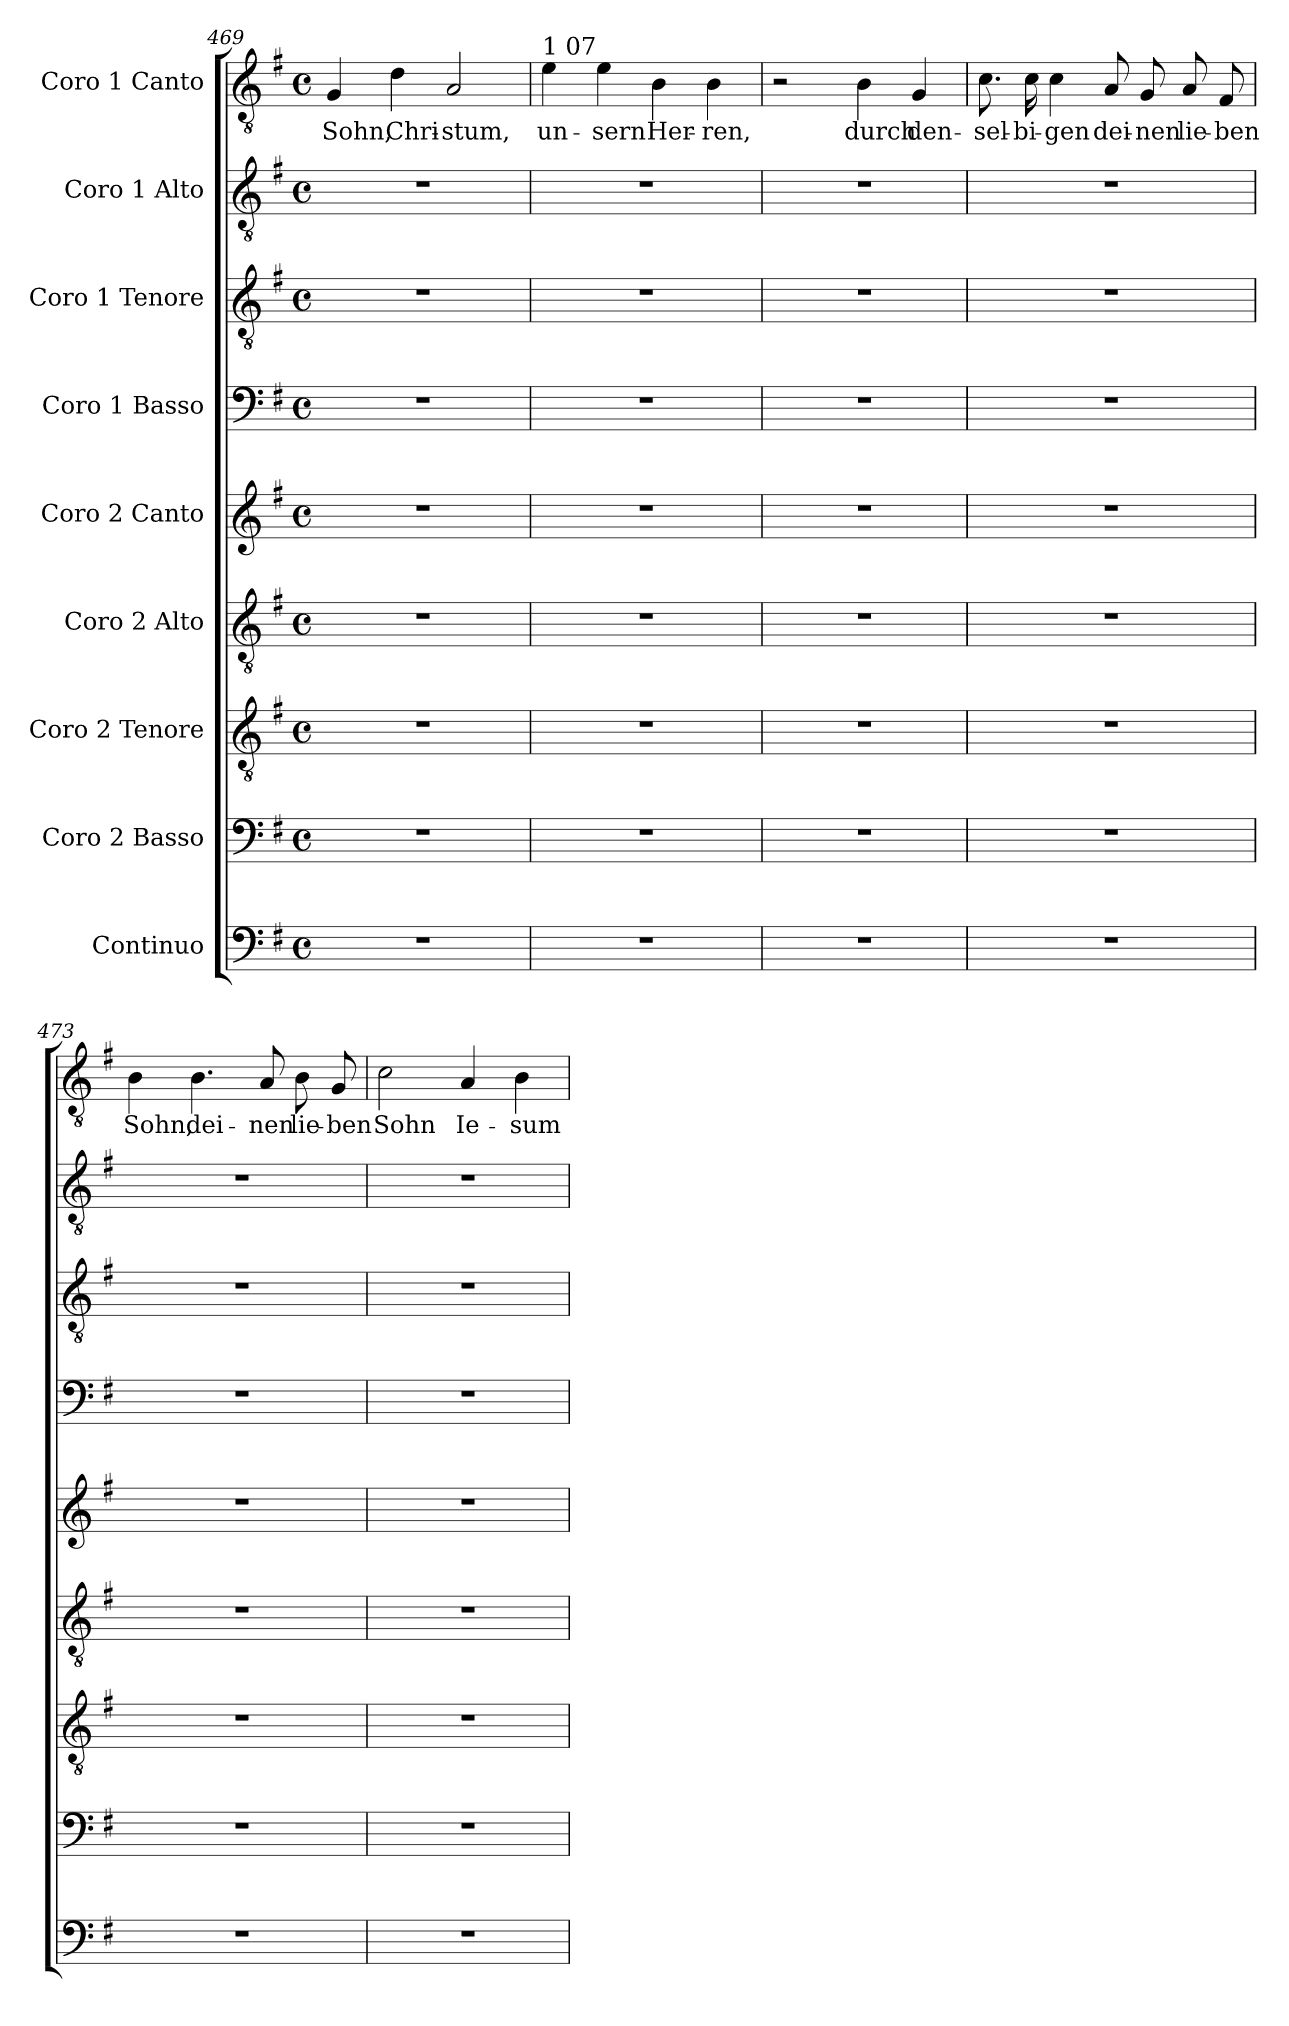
**kern	**kern	**kern	**kern	**kern	**kern	**kern	**kern	**kern	**text
*part9	*part8	*part7	*part6	*part5	*part4	*part3	*part2	*part1	*part1
*staff9	*staff8	*staff7	*staff6	*staff5	*staff4	*staff3	*staff2	*staff1	*staff1
*I"Continuo	*I"Coro 2  Basso	*I"Coro 2  Tenore	*I"Coro 2  Alto	*I"Coro 2  Canto	*I"Coro 1  Basso	*I"Coro 1  Tenore	*I"Coro 1  Alto	*I"Coro 1  Canto	*
*clefF4	*clefF4	*clefGv2	*clefGv2	*clefG2	*clefF4	*clefGv2	*clefGv2	*clefGv2	*
*k[f#]	*k[f#]	*k[f#]	*k[f#]	*k[f#]	*k[f#]	*k[f#]	*k[f#]	*k[f#]	*
*G:	*G:	*G:	*G:	*G:	*G:	*G:	*G:	*G:	*
*M4/4	*M4/4	*M4/4	*M4/4	*M4/4	*M4/4	*M4/4	*M4/4	*M4/4	*
*met(c)	*met(c)	*met(c)	*met(c)	*met(c)	*met(c)	*met(c)	*met(c)	*met(c)	*
=469	=469	=469	=469	=469	=469	=469	=469	=469	=469
!	!	!	!	!	!	!	!	!	!LO:LY:b:cj
1r	1r	1r	1r	1r	1r	1r	1r	4G/	Sohn,
!	!	!	!	!	!	!	!	!	!LO:LY:b
.	.	.	.	.	.	.	.	4d\	Chri-
!	!	!	!	!	!	!	!	!	!LO:LY:b:rj
.	.	.	.	.	.	.	.	2A/	-stum,
!!LO:LB:g=z
=470	=470	=470	=470	=470	=470	=470	=470	=470	=470
!	!	!	!	!	!	!	!	!LO:TX:a:t=1 07	!
!	!	!	!	!	!	!	!	!	!LO:LY:b:cj
1r	1r	1r	1r	1r	1r	1r	1r	4e\	un-
!	!	!	!	!	!	!	!	!	!LO:LY:b:cj
.	.	.	.	.	.	.	.	4e\	-sern
!	!	!	!	!	!	!	!	!	!LO:LY:b
.	.	.	.	.	.	.	.	4B\	Her-
!	!	!	!	!	!	!	!	!	!LO:LY:b:rj
.	.	.	.	.	.	.	.	4B\	-ren,
=471	=471	=471	=471	=471	=471	=471	=471	=471	=471
1r	1r	1r	1r	1r	1r	1r	1r	2r	.
!	!	!	!	!	!	!	!	!	!LO:LY:b:cj
.	.	.	.	.	.	.	.	4B\	durch
!	!	!	!	!	!	!	!	!	!LO:LY:b:cj
.	.	.	.	.	.	.	.	4G/	den-
=472	=472	=472	=472	=472	=472	=472	=472	=472	=472
!	!	!	!	!	!	!	!	!	!LO:LY:b:cj
1r	1r	1r	1r	1r	1r	1r	1r	8.c\	-sel-
!	!	!	!	!	!	!	!	!	!LO:LY:b
.	.	.	.	.	.	.	.	16c\	-bi-
!	!	!	!	!	!	!	!	!	!LO:LY:b:cj
.	.	.	.	.	.	.	.	4c\	-gen
!	!	!	!	!	!	!	!	!	!LO:LY:b:cj
.	.	.	.	.	.	.	.	8A/	dei-
!	!	!	!	!	!	!	!	!	!LO:LY:b:cj
.	.	.	.	.	.	.	.	8G/	-nen
!	!	!	!	!	!	!	!	!	!LO:LY:b:cj
.	.	.	.	.	.	.	.	8A/	lie-
!	!	!	!	!	!	!	!	!	!LO:LY:b:cj
.	.	.	.	.	.	.	.	8F#/	-ben
=473	=473	=473	=473	=473	=473	=473	=473	=473	=473
!	!	!	!	!	!	!	!	!	!LO:LY:b:cj
1r	1r	1r	1r	1r	1r	1r	1r	4B\	Sohn,
!	!	!	!	!	!	!	!	!	!LO:LY:b:cj
.	.	.	.	.	.	.	.	4.B\	dei-
!	!	!	!	!	!	!	!	!	!LO:LY:b:cj
.	.	.	.	.	.	.	.	8A/	-nen
!	!	!	!	!	!	!	!	!	!LO:LY:b
.	.	.	.	.	.	.	.	8B\	lie-
!	!	!	!	!	!	!	!	!	!LO:LY:b:rj
.	.	.	.	.	.	.	.	8G/	-ben
=474	=474	=474	=474	=474	=474	=474	=474	=474	=474
!	!	!	!	!	!	!	!	!	!LO:LY:b:cj
1r	1r	1r	1r	1r	1r	1r	1r	2c\	Sohn
!	!	!	!	!	!	!	!	!	!LO:LY:b
.	.	.	.	.	.	.	.	4A/	Ie-
!	!	!	!	!	!	!	!	!	!LO:LY:b:cj
.	.	.	.	.	.	.	.	4B\	-sum
=	=	=	=	=	=	=	=	=	=
*-	*-	*-	*-	*-	*-	*-	*-	*-	*-
